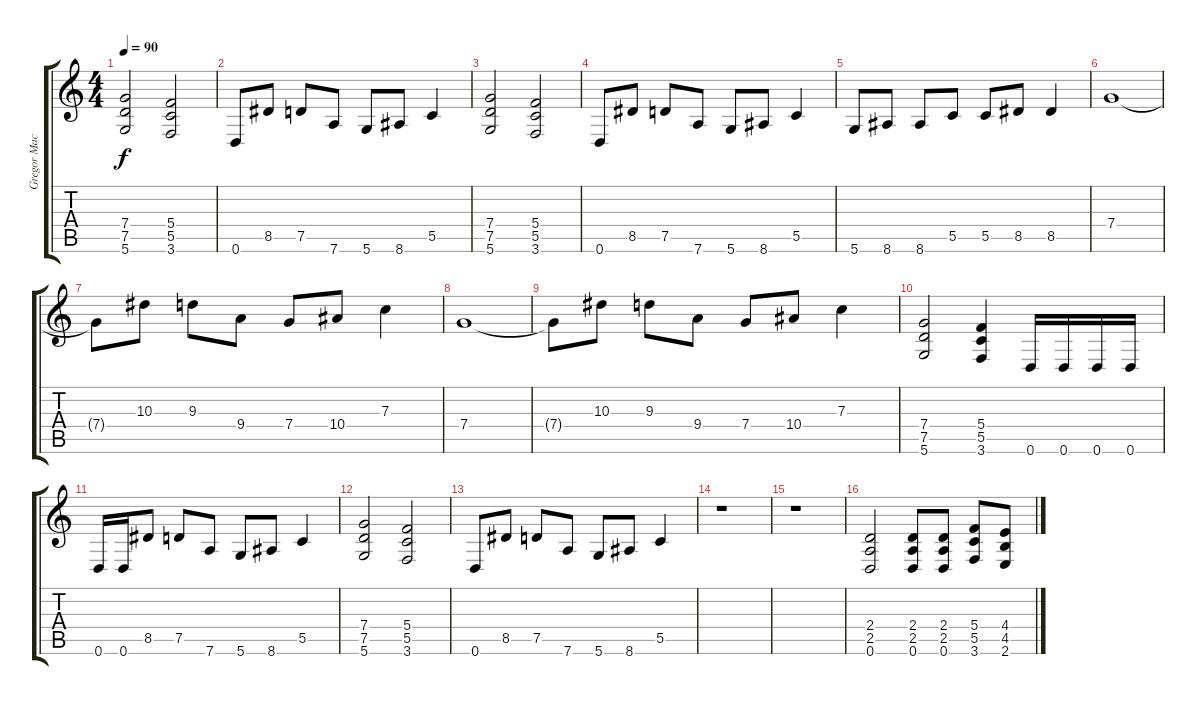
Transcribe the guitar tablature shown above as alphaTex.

\track ("Gregor Mackintosh" "Gregor Mac") {instrument distortionguitar}
\staff {score tabs}
\tuning (D4 A3 F3 C3 G2 D2) {hide}
\ts (4 4)
\tempo 90
\clef g2
\ks c
(7.4 7.5 5.6).2{dy f} (5.4 5.5 3.6).2 |
0.6.8 8.5.8 7.5.8 7.6.8 5.6.8 8.6.8 5.5.4 |
(7.4 7.5 5.6).2 (5.4 5.5 3.6).2 |
0.6.8 8.5.8 7.5.8 7.6.8 5.6.8 8.6.8 5.5.4 |
5.6.8 8.6.8 8.6.8 5.5.8 5.5.8 8.5.8 8.5.4 |
7.4.1 |
7.4{t}.8 10.3.8 9.3.8 9.4.8 7.4.8 10.4.8 7.3.4 |
7.4.1 |
7.4{t}.8 10.3.8 9.3.8 9.4.8 7.4.8 10.4.8 7.3.4 |
(7.4 7.5 5.6).2 (5.4 5.5 3.6).4 0.6.16 0.6.16 0.6.16 0.6.16 |
0.6.16 0.6.16 8.5.8 7.5.8 7.6.8 5.6.8 8.6.8 5.5.4 |
(7.4 7.5 5.6).2 (5.4 5.5 3.6).2 |
0.6.8 8.5.8 7.5.8 7.6.8 5.6.8 8.6.8 5.5.4 |
r.1 |
r.1 |
(2.4 2.5 0.6).2 (2.4 2.5 0.6).8 (2.4 2.5 0.6).8 (5.4 5.5 3.6).8 (4.4 4.5 2.6).8
